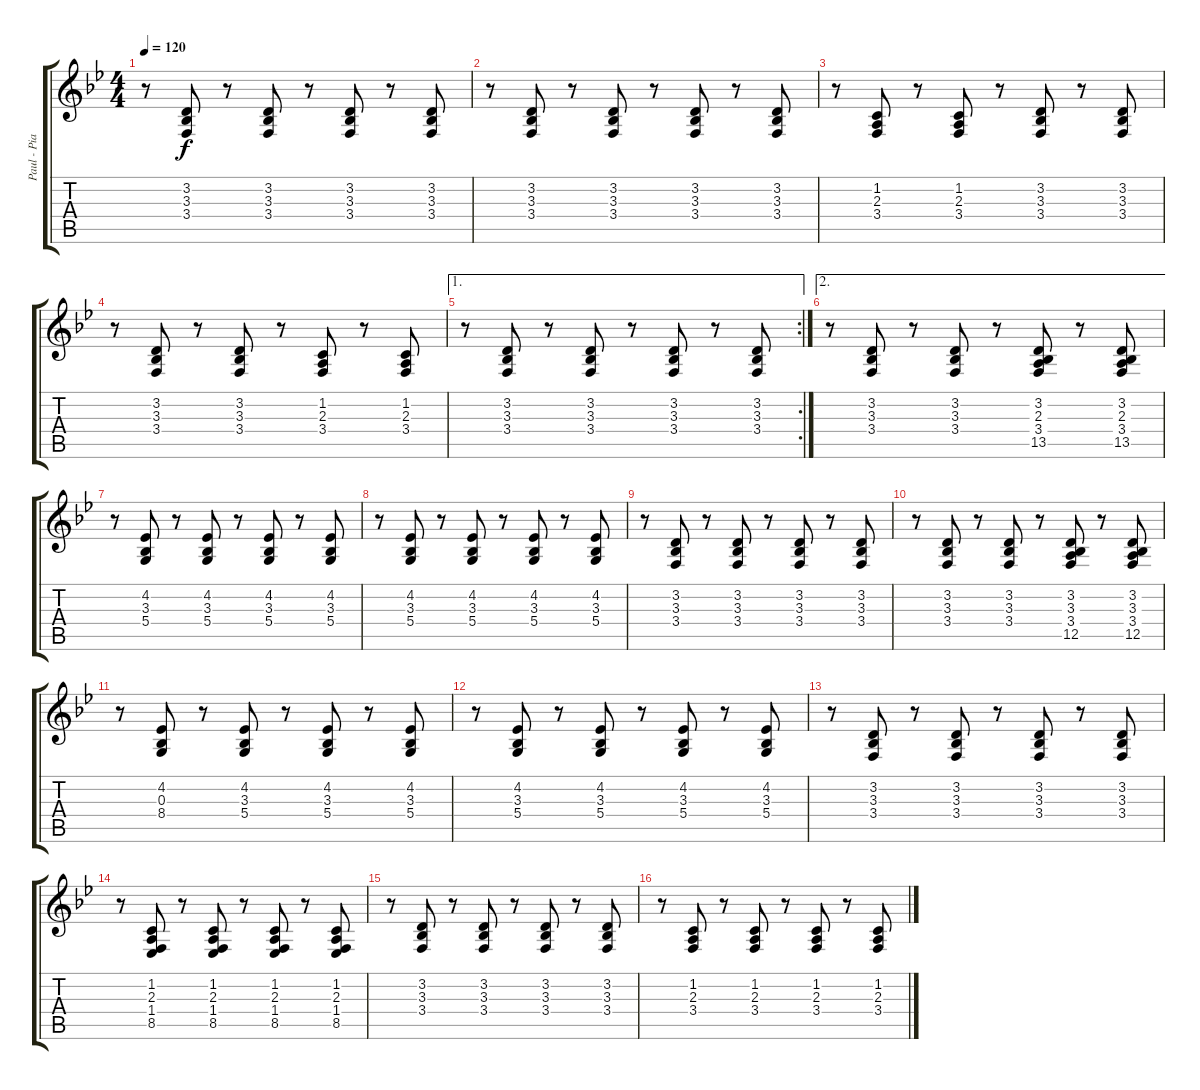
\track ("Paul - Piano Treble" "Paul - Pia") {instrument honkytonkpiano}
\staff {score tabs}
\tuning (E4 B3 G3 D3 A2 E2) {hide}
\ts (4 4)
\tempo 120
\clef g2
\ks bb
r.8{dy f} (3.2 3.3 3.4).8 r.8 (3.2 3.3 3.4).8 r.8 (3.2 3.3 3.4).8 r.8 (3.2 3.3 3.4).8 |
r.8 (3.2 3.3 3.4).8 r.8 (3.2 3.3 3.4).8 r.8 (3.2 3.3 3.4).8 r.8 (3.2 3.3 3.4).8 |
r.8 (1.2 2.3 3.4).8 r.8 (1.2 2.3 3.4).8 r.8 (3.2 3.3 3.4).8 r.8 (3.2 3.3 3.4).8 |
r.8 (3.2 3.3 3.4).8 r.8 (3.2 3.3 3.4).8 r.8 (1.2 2.3 3.4).8 r.8 (1.2 2.3 3.4).8 |
\ae 1
\rc 2
r.8 (3.2 3.3 3.4).8 r.8 (3.2 3.3 3.4).8 r.8 (3.2 3.3 3.4).8 r.8 (3.2 3.3 3.4).8 |
\ae 2
r.8 (3.2 3.3 3.4).8 r.8 (3.2 3.3 3.4).8 r.8 (3.2 2.3 3.4 13.5).8 r.8 (3.2 2.3 3.4 13.5).8 |
r.8 (4.2 3.3 5.4).8 r.8 (4.2 3.3 5.4).8 r.8 (4.2 3.3 5.4).8 r.8 (4.2 3.3 5.4).8 |
r.8 (4.2 3.3 5.4).8 r.8 (4.2 3.3 5.4).8 r.8 (4.2 3.3 5.4).8 r.8 (4.2 3.3 5.4).8 |
r.8 (3.2 3.3 3.4).8 r.8 (3.2 3.3 3.4).8 r.8 (3.2 3.3 3.4).8 r.8 (3.2 3.3 3.4).8 |
r.8 (3.2 3.3 3.4).8 r.8 (3.2 3.3 3.4).8 r.8 (3.2 3.3 3.4 12.5).8 r.8 (3.2 3.3 3.4 12.5).8 |
r.8 (4.2 0.3 8.4).8 r.8 (4.2 3.3 5.4).8 r.8 (4.2 3.3 5.4).8 r.8 (4.2 3.3 5.4).8 |
r.8 (4.2 3.3 5.4).8 r.8 (4.2 3.3 5.4).8 r.8 (4.2 3.3 5.4).8 r.8 (4.2 3.3 5.4).8 |
r.8 (3.2 3.3 3.4).8 r.8 (3.2 3.3 3.4).8 r.8 (3.2 3.3 3.4).8 r.8 (3.2 3.3 3.4).8 |
r.8 (1.2 2.3 1.4 8.5).8 r.8 (1.2 2.3 1.4 8.5).8 r.8 (1.2 2.3 1.4 8.5).8 r.8 (1.2 2.3 1.4 8.5).8 |
r.8 (3.2 3.3 3.4).8 r.8 (3.2 3.3 3.4).8 r.8 (3.2 3.3 3.4).8 r.8 (3.2 3.3 3.4).8 |
r.8 (1.2 2.3 3.4).8 r.8 (1.2 2.3 3.4).8 r.8 (1.2 2.3 3.4).8 r.8 (1.2 2.3 3.4).8
